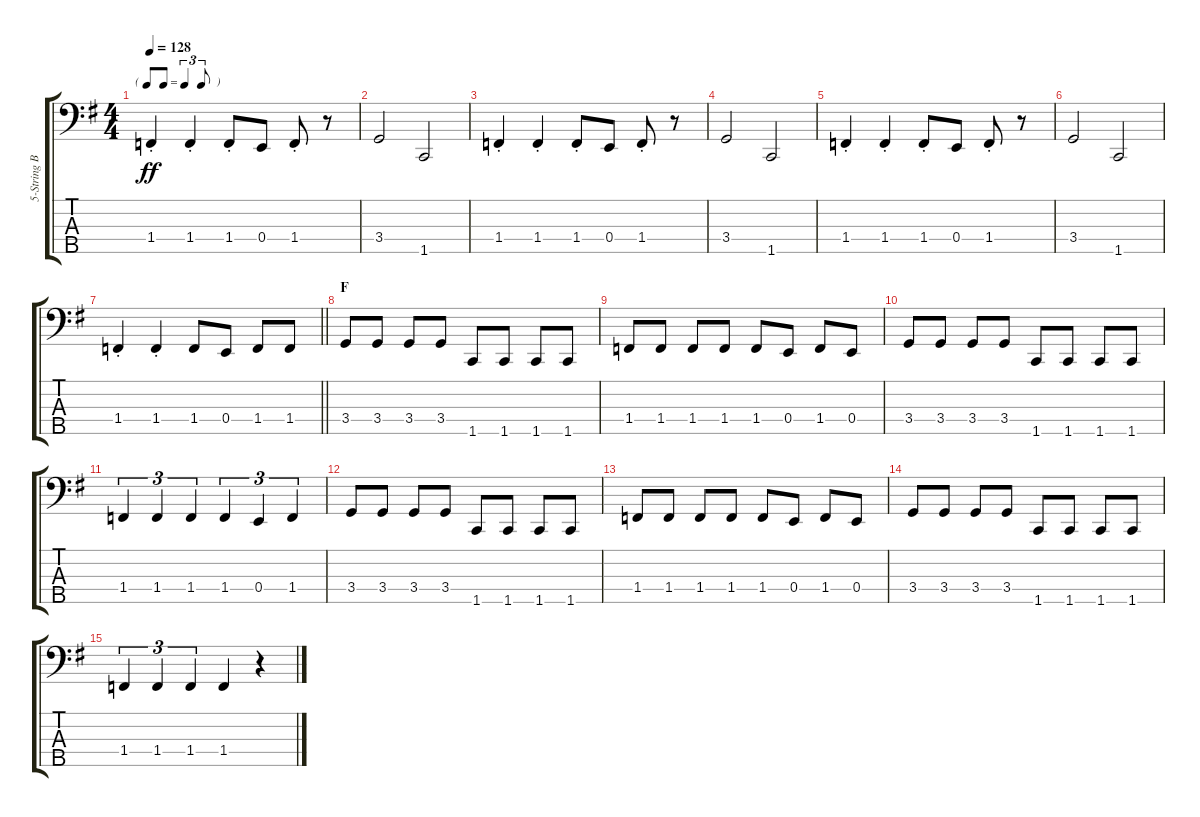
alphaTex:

\track ("5-String Bass" "5-String B") {instrument electricbassfinger}
\staff {score tabs}
\tuning (G2 D2 A1 E1 B0) {hide}
\ts (4 4)
\tf triplet8th
\tempo 128
\clef f4
\ks g
1.4{st}.4{dy ff} 1.4{st}.4 1.4{st}.8 0.4.8 1.4{st}.8 r.8 |
3.4.2 1.5.2 |
1.4{st}.4 1.4{st}.4 1.4{st}.8 0.4.8 1.4{st}.8 r.8 |
3.4.2 1.5.2 |
1.4{st}.4 1.4{st}.4 1.4{st}.8 0.4.8 1.4{st}.8 r.8 |
3.4.2 1.5.2 |
\barLineRight lightlight
1.4{st}.4 1.4{st}.4 1.4.8 0.4.8 1.4.8 1.4.8 |
\section ("" "F")
3.4.8 3.4.8 3.4.8 3.4.8 1.5.8 1.5.8 1.5.8 1.5.8 |
1.4.8 1.4.8 1.4.8 1.4.8 1.4.8 0.4.8 1.4.8 0.4.8 |
3.4.8 3.4.8 3.4.8 3.4.8 1.5.8 1.5.8 1.5.8 1.5.8 |
1.4.4{tu (3 2)} 1.4.4{tu (3 2)} 1.4.4{tu (3 2)} 1.4.4{tu (3 2)} 0.4.4{tu (3 2)} 1.4.4{tu (3 2)} |
3.4.8 3.4.8 3.4.8 3.4.8 1.5.8 1.5.8 1.5.8 1.5.8 |
1.4.8 1.4.8 1.4.8 1.4.8 1.4.8 0.4.8 1.4.8 0.4.8 |
3.4.8 3.4.8 3.4.8 3.4.8 1.5.8 1.5.8 1.5.8 1.5.8 |
1.4.4{tu (3 2)} 1.4.4{tu (3 2)} 1.4.4{tu (3 2)} 1.4.4 r.4
